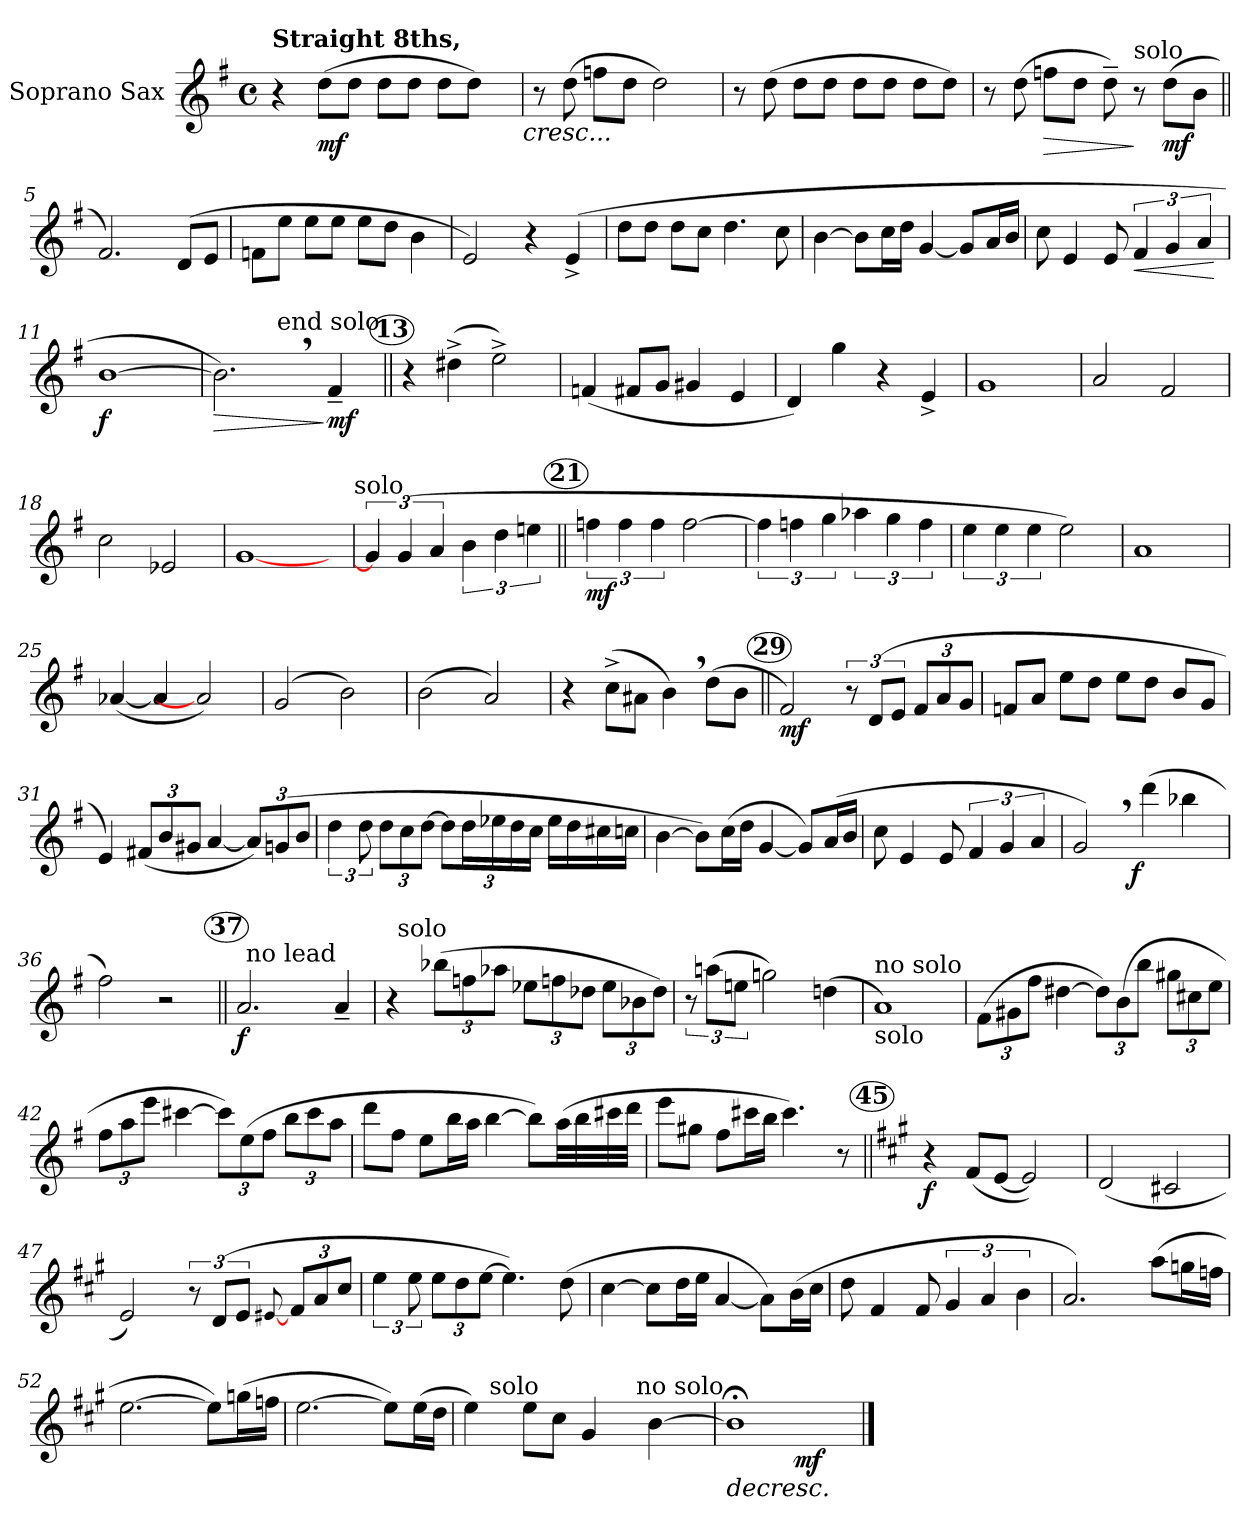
**kern	**dynam
*part1	*part1
*staff1	*staff1
*I"Soprano Sax	*
*I'S Sax	*
*clefG2	*
*ITrd1c2	*
*k[b-]	*
*F:	*
*M4/4	*
*met(c)	*
*MM80	*
=1	=1
!LO:TX:a:B:t=Straight 8ths,	!
4r	.
!	!LO:DY:b
(>8cc\L	mf
8cc\J	.
8cc\L	.
8cc\J	.
8cc\L	.
8cc\J)	.
16.ryy	.
!LO:TX:b:i:t=cresc...	!
=2	=2
8r	.
(>8cc\	.
8ee-X\L	.
8cc\J	.
2cc\)	.
=3	=3
8r	.
(>8cc\	.
8cc\L	.
8cc\J	.
8cc\L	.
8cc\J	.
8cc\L	.
8cc\J)	.
=4	=4
8r	.
(>8cc\	.
!	!LO:HP:b
8ee-X\L	>
8cc\J	.
8cc~>\)	.
!LO:TX:a:t=solo	!
8r	]
!	!LO:DY:b
(>8cc\L	mf
8a\J	.
!!LO:LB:g=z
=5||	=5||
2.e/)	.
(>8c/L	.
8d/J	.
=6	=6
8e-X\L	.
8dd\J	.
8dd\L	.
8dd\J	.
8dd\L	.
8cc\J	.
4a\	.
=7	=7
2d/)	.
4r	.
(4d^</	.
=8	=8
8cc\L	.
8cc\J	.
8cc\L	.
8b-\J	.
4.cc\	.
8b-\	.
!!LO:LB:g=z
=9	=9
[4a\	.
8a\L]	.
16b-\L	.
16cc\JJ	.
[4f/	.
8f/L]	.
16g/L	.
16a/JJ	.
=10	=10
8b-\	.
4d/	.
8d/	.
!	!LO:HP:b
6e/	<
6f/	.
6g/	.
.	[
=11	=11
!	!LO:DY:b
[1a	f
=12	=12
!	!LO:HP:b
*^	*
2.a,>\])	4..ryy	>
!	!LO:TX:a:t=end solo	!
.	2ryy	.
!	!	!LO:DY:n=1:b
4e~</	.	] mf
.	16ryy	.
*v	*v	*
!!LO:LB:g=z
!!LO:REH:place=s1:a:B:enc=circle:fs=14:t=13
=13||	=13||
4r	.
(>4cc#X^>\	.
2dd^>\)	.
=14	=14
(<4e-X/	.
8en/L	.
8f/J	.
4f#X/	.
4d/	.
=15	=15
4c/)	.
4ff\	.
4r	.
4d^</	.
=16	=16
1f	.
!!LO:LB:g=z
=17	=17
2g/	.
2e/	.
=18	=18
2b-\	.
2d-X/	.
=19	=19
[1f	.
16.ryy	.
!LO:TX:a:t=solo	!
=20	=20
6f/]	.
(>6f/	.
6g/	.
6a\	.
6cc\	.
6ddn\	.
!!LO:LB:g=z
!!LO:REH:place=s1:a:B:enc=circle:fs=14:t=21
=21||	=21||
!	!LO:DY:b
6ee-X\	mf
6ee-\	.
6ee-\	.
[2ee-\	.
=22	=22
6ee-\]	.
6ee-X\	.
6ff\	.
6gg-X\	.
6ff\	.
6ee-\	.
=23	=23
6dd\	.
6dd\	.
6dd\	.
2dd\)	.
=24	=24
1g	.
!!LO:LB:g=z
=25	=25
(<[4g-X/	.
4g-/]	.
2g-/])	.
=26	=26
(2f/	.
2a\)	.
=27	=27
(>2a\	.
2g/)	.
=28	=28
4r	.
(>8b-^>\L	.
8g#X\J	.
4a,>\)	.
(>8cc\L	.
8a\J	.
!!LO:LB:g=z
!!LO:REH:place=s1:a:B:enc=circle:fs=14:t=29
=29||	=29||
!	!LO:DY:b
2e/)	mf
12r	.
(<12c/L	.
12d/J	.
12e/L	.
12g/	.
12f/J	.
=30	=30
8e-X/L	.
8g/J	.
8dd\L	.
8cc\J	.
8dd\L	.
8cc\J	.
8a/L	.
8f/J	.
!!LO:PB:g=z
=31	=31
4d/)	.
(<12en/L	.
12a/	.
12f#X/J	.
[4g/	.
12g/L])	.
(>12fn/	.
12a/J	.
=32	=32
6cc\	.
12cc\	.
12cc\L	.
12b-\	.
[12cc\J	.
12cc\L]	.
24cc\L	.
24dd-X\	.
24cc\	.
24b-\JJ	.
16dd-\LL	.
16cc\	.
16bn\	.
16b-X\JJ	.
!!LO:LB:g=z
=33	=33
[4a\	.
8a\L])	.
(>16b-\L	.
16cc\JJ	.
[4f/	.
8f/L])	.
(>16g/L	.
16a/JJ	.
=34	=34
8b-\	.
4d/	.
8d/	.
6e/	.
6f/	.
6g/	.
=35	=35
*^	*
2f,>/)	4...ryy	.
!	!	!LO:DY:b
.	2ryy	f
(>4ccc\	.	.
4aa-X\	.	.
.	32ryy	.
*v	*v	*
=36	=36
2ee\)	.
2r	.
!!LO:LB:g=z
!!LO:REH:place=s1:a:B:enc=circle:fs=14:t=37
=37||	=37||
!	!LO:DY:b
*^	*
2.g/	48ryy	f
!	!LO:TX:a:t=no lead	!
.	3%2ryy	.
.	6...ryy	.
4g~</	.	.
=38	=38	=38
4r	32ryy	.
!	!LO:TX:a:t=solo	!
.	2ryy	.
(>12aa-X\L	.	.
12ee-X\	.	.
12gg-X\J	.	.
12dd-X\L	.	.
.	4...ryy	.
12ee-X\	.	.
12cc-X\J	.	.
12dd-\L	.	.
12a-X\	.	.
12cc-\J)	.	.
*v	*v	*
=39	=39
12r	.
(>12ggn\L	.
12ddn\J	.
2ffn\)	.
(>4ccn\	.
=40	=40
!LO:TX:b:t=solo	!
!LO:TX:a:t=no solo	!
1g)	.
!!LO:LB:g=z
=41	=41
(>12e\L	.
12f#X\	.
12ee\J	.
[4cc#X\	.
12cc#\L])	.
(>12a\	.
12aa\J	.
12ff#X\L	.
12bn\	.
12dd\J	.
=42	=42
12ee\L	.
12gg\	.
12ddd\J	.
[4bbn\	.
12bb\L])	.
(>12dd\	.
12ee\J	.
12aa\L	.
12bb\	.
12gg\J	.
!!LO:LB:g=z
=43	=43
8ccc\L	.
8ee\J	.
8dd\L	.
16aa\L	.
16gg\JJ	.
[4aa\	.
8aa\L])	.
(>32gg\LL	.
32aa\	.
32bbn\	.
32ccc\JJJ	.
=44	=44
8ddd\L	.
8ff#X\J	.
8ee\L	.
16bbn\L	.
16aa\JJ	.
4.bb\)	.
8r	.
!!LO:LB:g=z
!!LO:REH:place=s1:a:B:enc=circle:fs=14:t=45
=45||	=45||
*k[f#]	*
*G:	*
!	!LO:DY:b
4r	f
(<8e/L	.
[8d/J	.
2d/])	.
=46	=46
(<2c/	.
2Bn/	.
=47	=47
2d/)	.
12r	.
(>12c/L	.
12d/J	.
[8qqd#X/	.
12e/L	.
12g/	.
12b/J	.
=48	=48
6dd\	.
12dd\	.
12dd\L	.
12cc\	.
[12dd\J	.
4.dd\])	.
(>8cc\	.
!!LO:LB:g=z
=49	=49
[4b\	.
8b\L]	.
16cc\L	.
16dd\JJ	.
[4g/	.
8g\L])	.
(>16a\L	.
16b\JJ	.
=50	=50
8cc\	.
4e/	.
8e/	.
6f#/	.
6g/	.
6a\	.
=51	=51
2.g/)	.
(>8gg\L	.
16ffn\L	.
16ee-X\JJ	.
=52	=52
[2.dd\	.
8dd\L])	.
(>16ffn\L	.
16ee-X\JJ	.
!!LO:LB:g=z
=53	=53
[2.dd\	.
8dd\L])	.
(>16dd\L	.
16cc\JJ	.
=54	=54
*^	*
*	*^	*
4dd\)	16.ryy	2ryy	.
!	!LO:TX:a:t=solo	!	!
.	2ryy	.	.
8dd\L	.	.	.
8b\J	.	.	.
4f#/	.	8..ryy	.
.	4ryy	.	.
!	!	!LO:TX:a:t=no solo	!
.	.	4ryy	.
[4a\	.	.	.
.	8ryy	.	.
.	32ryy	32ryy	.
=55	=55	=55	=55
!	!	!	!LO:HP:b
*	*v	*v	*
1a;<]	2ryy	>
!	!	!LO:DY:b
.	2ryy	mf
.	.	]
*v	*v	*
==	==
*-	*-
